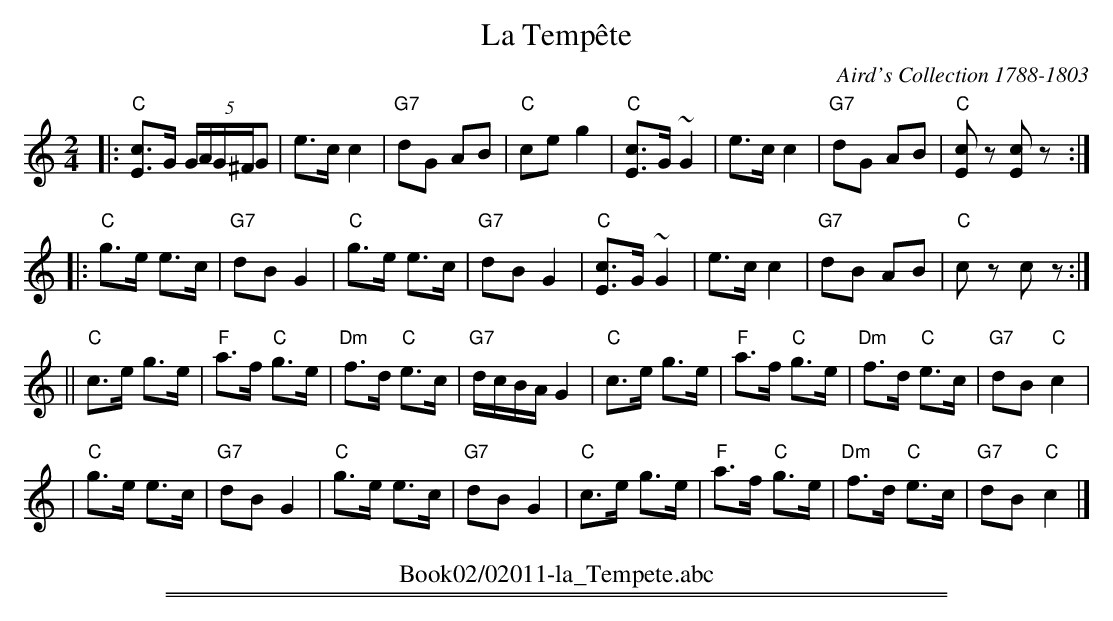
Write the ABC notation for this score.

X:1
T: La Temp\^ete
O:Aird's Collection 1788-1803
M:2/4
L:1/8
K:C
|: "C"[cE]>G (5G/A/G/^F/G | e>c c2 | "G7"dG AB | "C"ce g2 \
 | "C"[cE]>G ~G2 | e>c c2 | "G7"dG AB | "C"[cE]z [cE]z :|
|: "C"g>e e>c | "G7"dB G2 | "C"g>e e>c | "G7"dB G2 \
 | "C"[cE]>G ~G2 | e>c c2 | "G7"dB AB | "C"cz cz :|
|| "C"c>e g>e | "F"a>f "C"g>e | "Dm"f>d "C"e>c | "G7"d/c/B/A/G2 \
 | "C"c>e g>e | "F"a>f "C"g>e | "Dm"f>d "C"e>c | "G7"dB "C"c2 |
 | "C"g>e e>c | "G7"dB G2 | "C"g>e e>c | "G7"dB G2 \
 | "C"c>e g>e | "F"a>f "C"g>e | "Dm"f>d "C"e>c | "G7"dB "C"c2 |]
